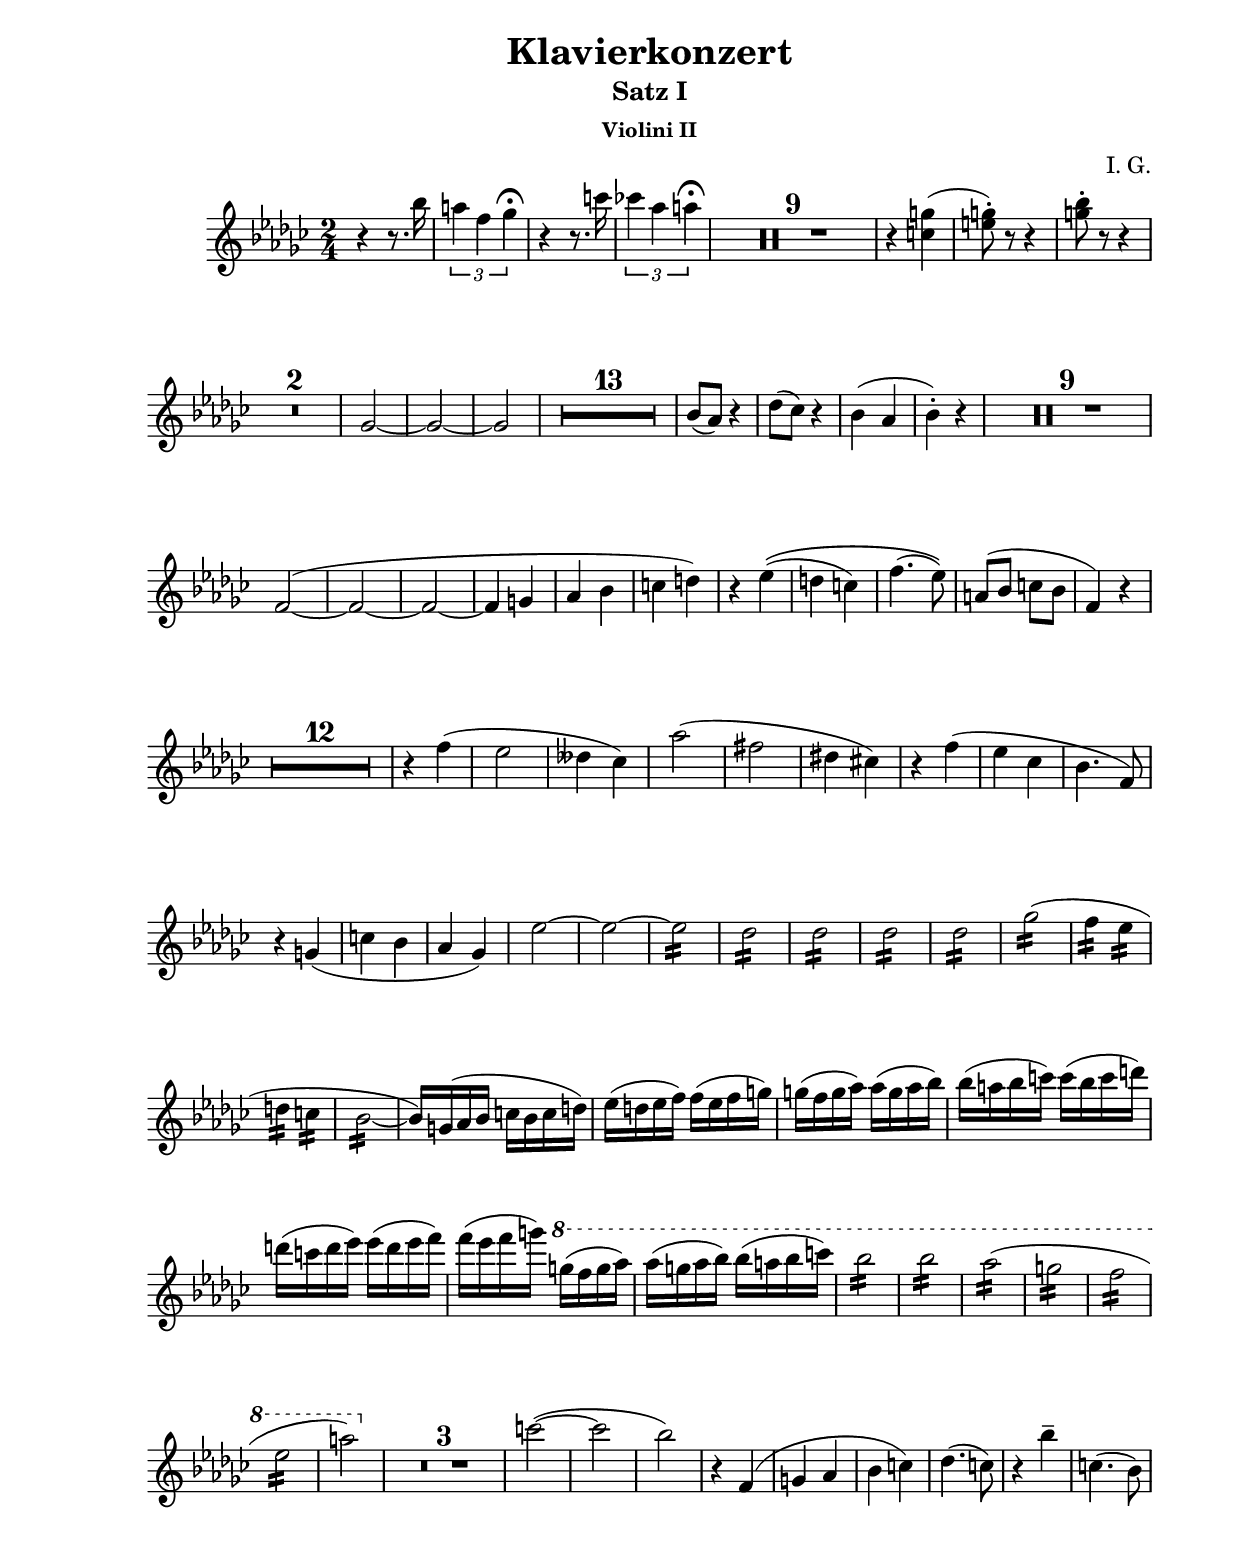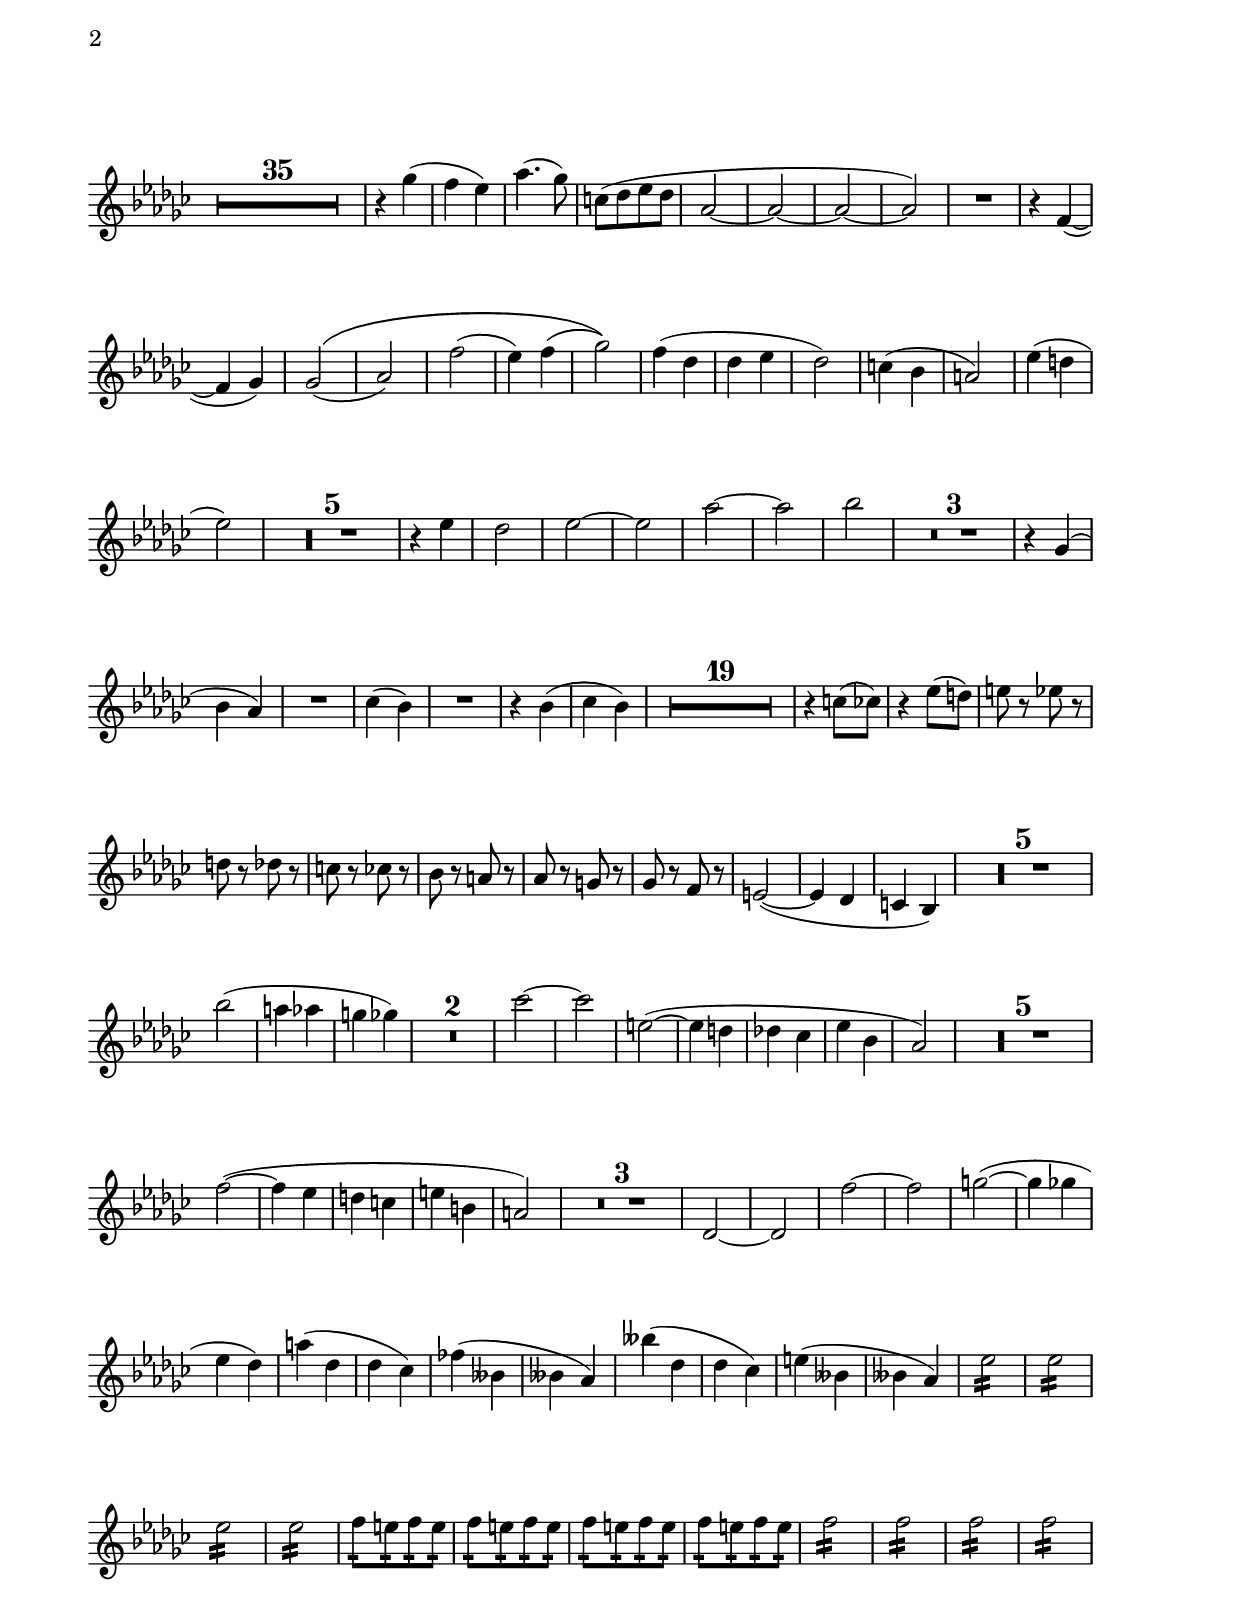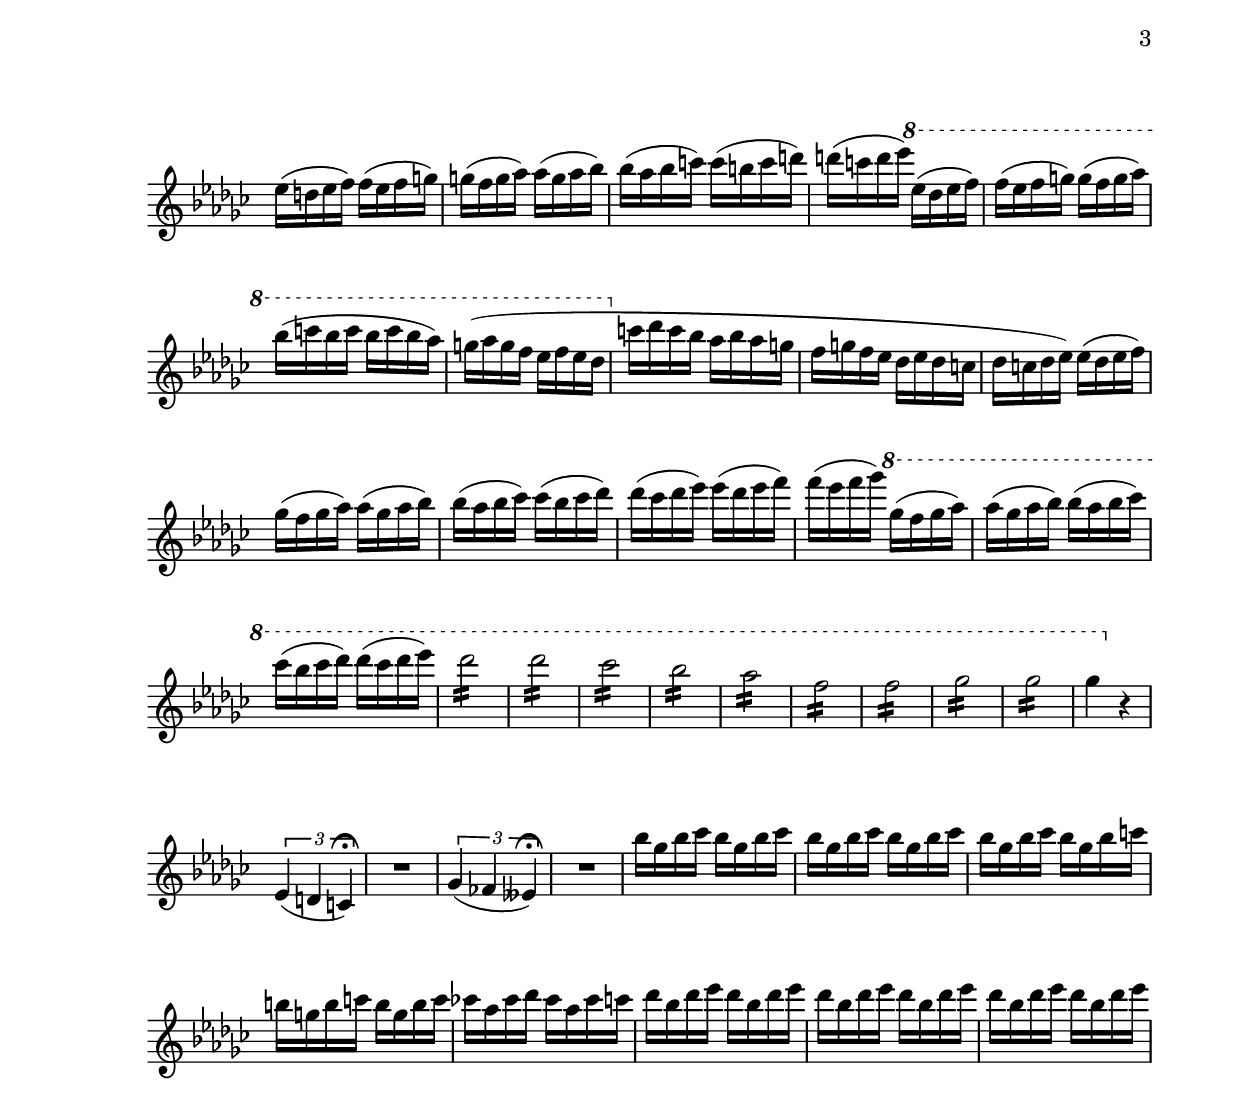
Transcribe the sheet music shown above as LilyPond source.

\version "2.19.15"
%\version "2.18.0"

\language "deutsch"

\header {
  title = "Klavierkonzert"
  subtitle = "Satz I"
  subsubtitle = "Violini II"
  composer = "I. G."
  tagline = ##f
}

\paper {
  #(set-paper-size "a4")
  top-system-spacing.basic-distance = #25
  top-markup-spacing.basic-distance = #8
  markup-system-spacing.basic-distance = #26
  system-system-spacing.basic-distance = #20
  last-bottom-spacing.basic-distance = #25
  two-sided = ##t
  inner-margin = 25
  outer-margin = 15
}

\layout {  
  indent = 10
  \context {
    \Score
    %\override BarNumber.break-visibility = ##(#f #t #t)
    \remove "Bar_number_engraver"
  }
}

\version "2.19.15"
%\version "2.18.0"

\language "deutsch"

vniTwoMusic = \relative es'' {
  \time 2/4
  \key es \minor
  \set Score.skipBars = ##t
  r4 r8. b'16 \times 2/3{a4 f ges\fermata}
  r4 r8. c16 \times 2/3{ces!4 as a\fermata}
  R2*9 r4 <c, g'>(<e g>8-.) r r4 <g b>8-. r r4
  R2*2 ges,2~ ges~ ges
  R2*13 b8( as) r4 des8( ces) r4 b( as b-.) r4
  R2*9 f2~( f~ f~ f4 g as b c d) r es(\( d c) f4.( es8)\)
  a,( b c b f4) r R2*12 r4 f'( es2 deses4 ces)
  as'2( fis dis4 cis) r f( es ces b4. f8) r4 g_( c b as ges)
  es'2~ es~ \repeat tremolo 8 es16
  \repeat unfold 4 {\repeat tremolo 8 des16}
  \repeat tremolo 8 ges16(
  \repeat tremolo 4 f16 \repeat tremolo 4 es16
  \repeat tremolo 4 d16 \repeat tremolo 4 c16
  \repeat tremolo 8 b16~ b16) g( as b c b c d)
  es( d es f)  f( es f g) g( f g as) as( g as b) b( a b c)
  c( b c d) d( c d es) es( d es f) f( es f g)
  \ottava #1
  \set Staff.ottavation = #"8"
  g!( f g as) as( g as b) b( a b c)
  \repeat unfold 2 { \repeat tremolo 8 b16 }
  \repeat tremolo 8 as16( \repeat tremolo 8 g16
  \repeat tremolo 8 f16 \repeat tremolo 8 es16
  a2)
  \ottava #0 R2*3
  c,2~( c b) r4 f,( g as b c) des4.( c8) r4 b'-- c,4.( b8)
  R2*35
  \set Staff.beatStructure = #'( 4)
  r4 ges'4( f es) as4.( ges8) c,( des es des as2~ as~ as~ as)
  R2 r4 f~( f ges) ges2(\( as) f'( es4) f( ges2)\) f4( des des es des2) c4( b
  a2) es'4( d es2) R2*5 r4 es des2 es~ es as~ as b R2*3 r4 ges,( b as)
  R2 ces4( b) R2 r4 b( ces b) R2*19 r4 c8( ces) r4 es8( d)
  e r es r d r des r c r ces r b r a r as r g r ges r f r e2~( e4 des c b) R2*5
  b''2( a4 as g ges) R2*2 ces2~ ces e,~( e4 d des! ces es b as2)
  R2*5 f'2~( f4 es d c e h a2) R2*3 des,2~ des f'2~ f g2~( g4 ges es des)
  a'( des, des ces) fes( heses, heses as) heses'( des, des ces)
  e( heses heses as) \repeat unfold 4 { \repeat tremolo 8 es'16 }
  \repeat unfold 8 {
    \repeat tremolo 2 f16
    \repeat tremolo 2 e16
  }
  \repeat unfold 4 { \repeat tremolo 8 f16 }
  \set Staff.beatStructure = #'( 1 4)
  es( d es f) f( es f g) g( f g as) as( g as b) b( as b c)c( h c d) d( c d es)
  \ottava #1
  \set Staff.ottavation = #"8"
  es( d es f) f( es f g) g( f g as) b( c b c b c b as) g( as g f es f es des
  \ottava #0
  c des c b as b as g f g f es des es des c des c des es) es( des es f)
  ges( f ges as) as( ges as b) b( as b ces) ces( b ces des)
  des( ces des es) es( des es f) f( es f ges)
  \ottava #1
  \set Staff.ottavation = #"8"
  ges( f ges as) as( ges as b) b( as b ces) ces( b ces des) des( ces des es)
  \repeat unfold 2 { \repeat tremolo 8 des16 }
  \repeat tremolo 8 ces16 \repeat tremolo 8 b16 \repeat tremolo 8 as16
  \repeat unfold 2 { \repeat tremolo 8 f16 }
  \repeat unfold 2 { \repeat tremolo 8 ges16 } ges4\ottava #0 r
  \times 2/3{es,,4( d c)\fermata} R2
  \times 2/3{ges'4( fes eses)\fermata} R2
  \repeat unfold 5 {b''16 ges b ces} b16 ges b c
  \repeat unfold 2 {h16 g h c}
  ces!16 as ces des ces16 as ces c \repeat unfold 6 {des16 b des es}
}


\score {
  \new Staff \vniTwoMusic
}